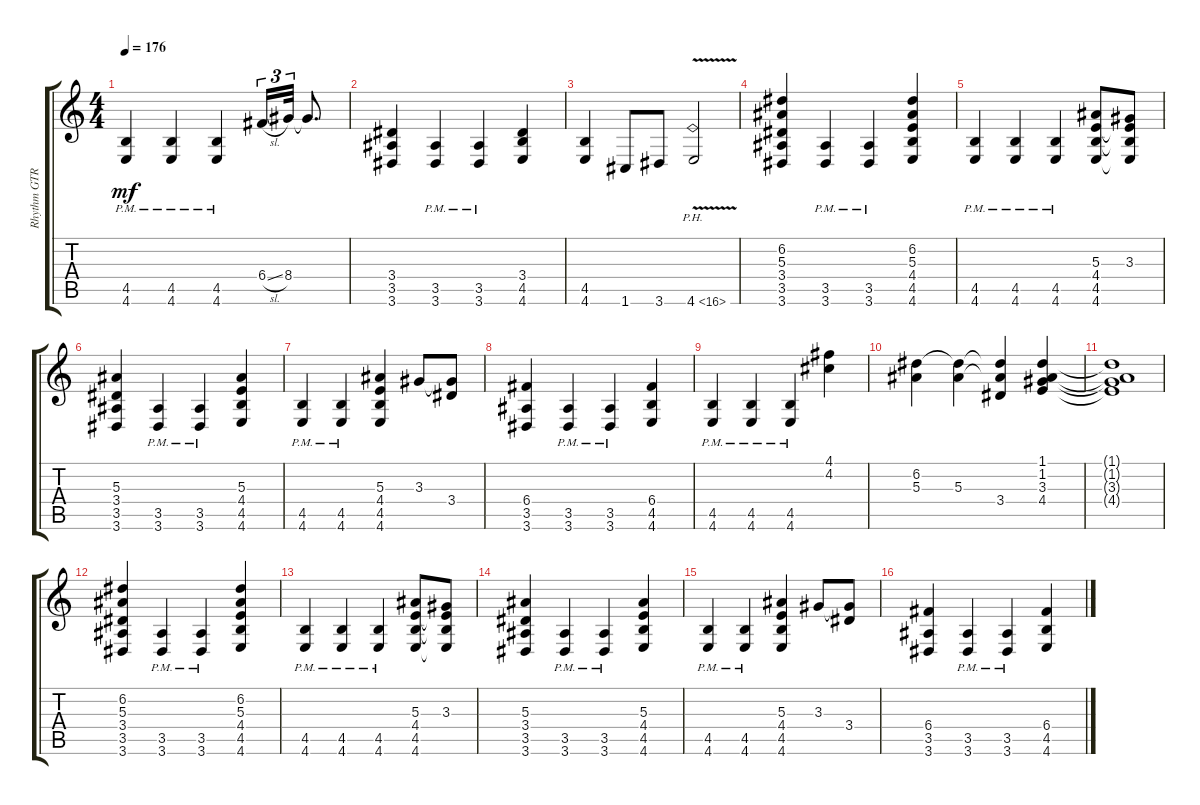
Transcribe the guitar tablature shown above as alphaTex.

\track ("Rhythm GTR 2" "Rhythm GTR") {instrument distortionguitar}
\staff {score tabs}
\tuning (D4 A3 F3 C3 G2 C2) {hide}
\ts (4 4)
\tempo 176
\clef g2
\ks aminor
(4.5{pm} 4.6{pm}).4{dy mf} (4.5{pm} 4.6{pm}).4 (4.5{pm} 4.6{pm}).4 6.4{sl}.16{tu (3 2)} 8.4.32{tu (3 2)} 8.4{t}.8{d} |
(3.4 3.5 3.6).4 (3.5{pm} 3.6{pm}).4 (3.5{pm} 3.6{pm}).4 (3.4 4.5 4.6).4 |
(4.5 4.6).4 1.6.8 3.6.8 4.6{ph 12 v}.2 |
(6.2 5.3 3.4 3.5 3.6).4 (3.5{pm} 3.6{pm}).4 (3.5{pm} 3.6{pm}).4 (6.2 5.3 4.4 4.5 4.6).4 |
(4.5{pm} 4.6{pm}).4 (4.5{pm} 4.6{pm}).4 (4.5{pm} 4.6{pm}).4 (5.3 4.4 4.5 4.6).8 (3.3 4.4{t} 4.5{t} 4.6{t}).8 |
(5.3 3.4 3.5 3.6).4 (3.5{pm} 3.6{pm}).4 (3.5{pm} 3.6{pm}).4 (5.3 4.4 4.5 4.6).4 |
(4.5{pm} 4.6{pm}).4 (4.5{pm} 4.6{pm}).4 (5.3 4.4 4.5 4.6).4 3.3.8 (3.3{t} 3.4).8 |
(6.4 3.5 3.6).4 (3.5{pm} 3.6{pm}).4 (3.5{pm} 3.6{pm}).4 (6.4 4.5 4.6).4 |
(4.5{pm} 4.6{pm}).4 (4.5{pm} 4.6{pm}).4 (4.5{pm} 4.6{pm}).4 (4.1 4.2).4 |
(6.2 5.3).4 (6.2{t} 5.3).4 (6.2{t} 5.3{t} 3.4).4 (1.1 1.2 3.3 4.4).4 |
(1.1{t} 1.2{t} 3.3{t} 4.4{t}).1 |
(6.2 5.3 3.4 3.5 3.6).4 (3.5{pm} 3.6{pm}).4 (3.5{pm} 3.6{pm}).4 (6.2 5.3 4.4 4.5 4.6).4 |
(4.5{pm} 4.6{pm}).4 (4.5{pm} 4.6{pm}).4 (4.5{pm} 4.6{pm}).4 (5.3 4.4 4.5 4.6).8 (3.3 4.4{t} 4.5{t} 4.6{t}).8 |
(5.3 3.4 3.5 3.6).4 (3.5{pm} 3.6{pm}).4 (3.5{pm} 3.6{pm}).4 (5.3 4.4 4.5 4.6).4 |
(4.5{pm} 4.6{pm}).4 (4.5{pm} 4.6{pm}).4 (5.3 4.4 4.5 4.6).4 3.3.8 (3.3{t} 3.4).8 |
(6.4 3.5 3.6).4 (3.5{pm} 3.6{pm}).4 (3.5{pm} 3.6{pm}).4 (6.4 4.5 4.6).4
